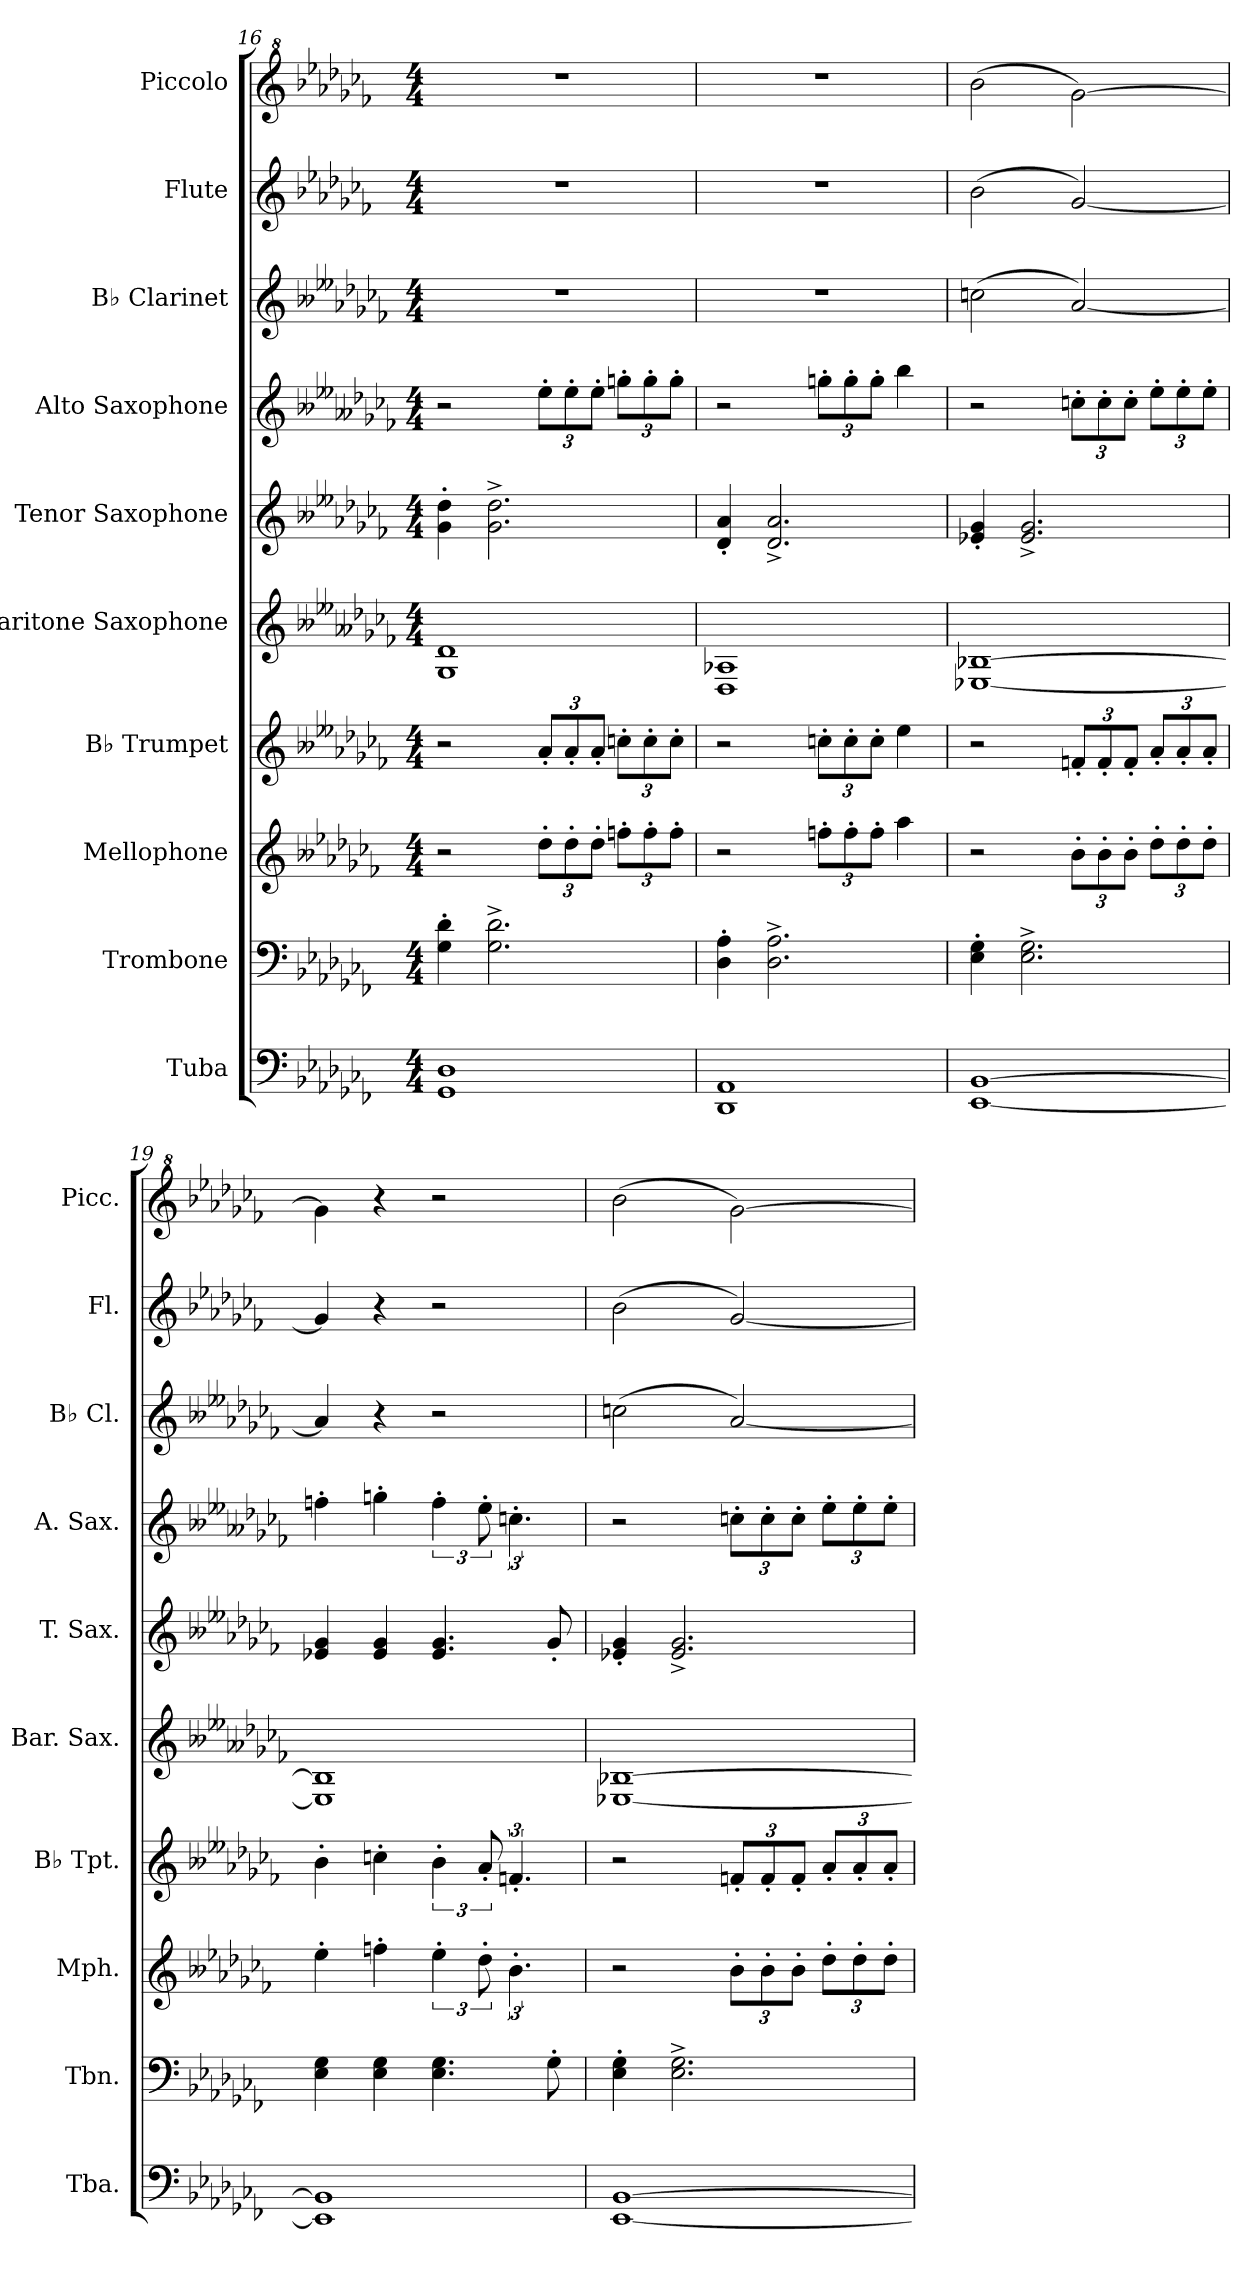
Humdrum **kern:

**kern	**kern	**kern	**kern	**kern	**kern	**kern	**kern	**kern	**kern
*part10	*part9	*part8	*part7	*part6	*part5	*part4	*part3	*part2	*part1
*staff10	*staff9	*staff8	*staff7	*staff6	*staff5	*staff4	*staff3	*staff2	*staff1
*I"Tuba	*I"Trombone	*I"Mellophone	*I"B♭ Trumpet	*I"Baritone Saxophone	*I"Tenor Saxophone	*I"Alto Saxophone	*I"B♭ Clarinet	*I"Flute	*I"Piccolo
*I'Tba.	*I'Tbn.	*I'Mph.	*I'B♭ Tpt.	*I'Bar. Sax.	*I'T. Sax.	*I'A. Sax.	*I'B♭ Cl.	*I'Fl.	*I'Picc.
!!LO:PB:g=z
*clefF4	*clefF4	*clefG2	*clefG2	*clefG2	*clefG2	*clefG2	*clefG2	*clefG2	*clefG^2
*	*	*ITrd4c7	*ITrd1c2	*ITrd12c21	*ITrd8c14	*ITrd5c9	*ITrd1c2	*	*ITrd-7c-12
*k[b-e-a-d-g-c-f-]	*k[b-e-a-d-g-c-f-]	*k[b--e-a-d-g-c-f-]	*k[b--e--a-d-g-c-f-]	*k[b--e--a--d-g-c-f-]	*k[b--e--a-d-g-c-f-]	*k[b--e--a--d-g-c-f-]	*k[b--e--a-d-g-c-f-]	*k[b-e-a-d-g-c-f-]	*k[b-e-a-d-g-c-f-]
*M4/4	*M4/4	*M4/4	*M4/4	*M4/4	*M4/4	*M4/4	*M4/4	*M4/4	*M4/4
=16	=16	=16	=16	=16	=16	=16	=16	=16	=16
1GG- 1D-	4G-\' 4d-\'	2r	2r	1GG- 1D-	4G-\' 4d-\'	2r	1r	1r	1r
.	2.G-\^ 2.d-\^	.	.	.	2.G-\^ 2.d-\^	.	.	.	.
*	*	*Xbrackettup	*Xbrackettup	*	*	*Xbrackettup	*	*	*
.	.	12g-'\L	12g-'/L	.	.	12g-'\L	.	.	.
.	.	12g-'\	12g-'/	.	.	12g-'\	.	.	.
.	.	12g-'\J	12g-'/J	.	.	12g-'\J	.	.	.
.	.	12b-X'\L	12b-X'\L	.	.	12b-X'\L	.	.	.
.	.	12b-'\	12b-'\	.	.	12b-'\	.	.	.
.	.	12b-'\J	12b-'\J	.	.	12b-'\J	.	.	.
=17	=17	=17	=17	=17	=17	=17	=17	=17	=17
1DD- 1AA-	4D-\' 4A-\'	2r	2r	1DD- 1AA-X	4D-/' 4A-/'	2r	1r	1r	1r
.	2.D-\^ 2.A-\^	.	.	.	2.D-/^ 2.A-/^	.	.	.	.
.	.	12b-X'\L	12b-X'\L	.	.	12b-X'\L	.	.	.
.	.	12b-'\	12b-'\	.	.	12b-'\	.	.	.
.	.	12b-'\J	12b-'\J	.	.	12b-'\J	.	.	.
.	.	4dd-\	4dd-\	.	.	4dd-\	.	.	.
=18	=18	=18	=18	=18	=18	=18	=18	=18	=18
[1EE- [1BB-	4E-\' 4G-\'	2r	2r	[1EE-X [1BB-X	4E-X/' 4G-/'	2r	(2b-X\	(2b-\	(2bbb-\
.	2.E-\^ 2.G-\^	.	.	.	2.E-/^ 2.G-/^	.	.	.	.
.	.	12e-'\L	12e-X'/L	.	.	12e-X'\L	[2g-/)	[2g-/)	[2ggg-\)
.	.	12e-'\	12e-'/	.	.	12e-'\	.	.	.
.	.	12e-'\J	12e-'/J	.	.	12e-'\J	.	.	.
.	.	12g-'\L	12g-'/L	.	.	12g-'\L	.	.	.
.	.	12g-'\	12g-'/	.	.	12g-'\	.	.	.
.	.	12g-'\J	12g-'/J	.	.	12g-'\J	.	.	.
=19	=19	=19	=19	=19	=19	=19	=19	=19	=19
1EE-] 1BB-]	4E-\ 4G-\	4a-'\	4a-'\	1EE-] 1BB-]	4E-X/ 4G-/	4a-X'\	4g-/]	4g-/]	4ggg-\]
.	4E-\ 4G-\	4b-X'\	4b-X'\	.	4E-/ 4G-/	4b-X'\	4r	4r	4r
*	*	*brackettup	*brackettup	*	*	*brackettup	*	*	*
.	4.E-\ 4.G-\	6a-'\	6a-'\	.	4.E-/ 4.G-/	6a-'\	2r	2r	2r
.	.	12g-'\	12g-'/	.	.	12g-'\	.	.	.
.	.	6.e-'\	6.e-X'/	.	.	6.e-X'\	.	.	.
.	8G-'\	.	.	.	8G-'/	.	.	.	.
!!LO:PB:g=z
=20	=20	=20	=20	=20	=20	=20	=20	=20	=20
[1EE- [1BB-	4E-\' 4G-\'	2r	2r	[1EE-X [1BB-X	4E-X/' 4G-/'	2r	(2b-X\	(2b-\	(2bbb-\
.	2.E-\^ 2.G-\^	.	.	.	2.E-/^ 2.G-/^	.	.	.	.
*	*	*Xbrackettup	*Xbrackettup	*	*	*Xbrackettup	*	*	*
.	.	12e-'\L	12e-X'/L	.	.	12e-X'\L	[2g-/)	[2g-/)	[2ggg-\)
.	.	12e-'\	12e-'/	.	.	12e-'\	.	.	.
.	.	12e-'\J	12e-'/J	.	.	12e-'\J	.	.	.
.	.	12g-'\L	12g-'/L	.	.	12g-'\L	.	.	.
.	.	12g-'\	12g-'/	.	.	12g-'\	.	.	.
.	.	12g-'\J	12g-'/J	.	.	12g-'\J	.	.	.
=	=	=	=	=	=	=	=	=	=
*-	*-	*-	*-	*-	*-	*-	*-	*-	*-
